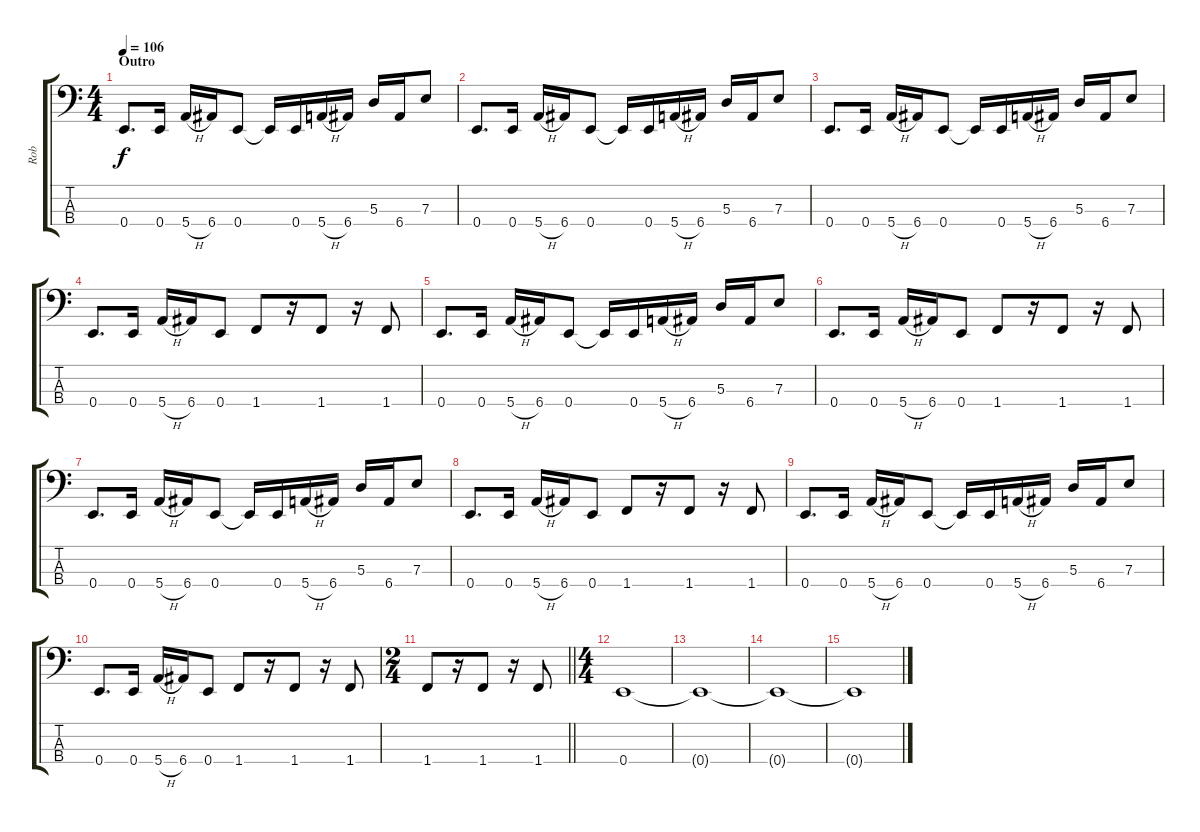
\track ("Rob" "Rob") {instrument electricbassfinger}
\staff {score tabs}
\tuning (G2 D2 A1 E1) {hide}
\ts (4 4)
\section ("" "Outro")
\tempo 106
\clef f4
\ks c
0.4.8{d dy f} 0.4.16 5.4{h}.16 6.4.16 0.4.8 0.4{t}.16 0.4.16 5.4{h}.16 6.4.16 5.3.16 6.4.16 7.3.8 |
0.4.8{d} 0.4.16 5.4{h}.16 6.4.16 0.4.8 0.4{t}.16 0.4.16 5.4{h}.16 6.4.16 5.3.16 6.4.16 7.3.8 |
0.4.8{d} 0.4.16 5.4{h}.16 6.4.16 0.4.8 0.4{t}.16 0.4.16 5.4{h}.16 6.4.16 5.3.16 6.4.16 7.3.8 |
0.4.8{d} 0.4.16 5.4{h}.16 6.4.16 0.4.8 1.4.8 r.16 1.4.8 r.16 1.4.8 |
0.4.8{d} 0.4.16 5.4{h}.16 6.4.16 0.4.8 0.4{t}.16 0.4.16 5.4{h}.16 6.4.16 5.3.16 6.4.16 7.3.8 |
0.4.8{d} 0.4.16 5.4{h}.16 6.4.16 0.4.8 1.4.8 r.16 1.4.8 r.16 1.4.8 |
0.4.8{d} 0.4.16 5.4{h}.16 6.4.16 0.4.8 0.4{t}.16 0.4.16 5.4{h}.16 6.4.16 5.3.16 6.4.16 7.3.8 |
0.4.8{d} 0.4.16 5.4{h}.16 6.4.16 0.4.8 1.4.8 r.16 1.4.8 r.16 1.4.8 |
0.4.8{d} 0.4.16 5.4{h}.16 6.4.16 0.4.8 0.4{t}.16 0.4.16 5.4{h}.16 6.4.16 5.3.16 6.4.16 7.3.8 |
0.4.8{d} 0.4.16 5.4{h}.16 6.4.16 0.4.8 1.4.8 r.16 1.4.8 r.16 1.4.8 |
\ts (2 4)
\barLineRight lightlight
1.4.8 r.16 1.4.8 r.16 1.4.8 |
\ts (4 4)
0.4.1 |
0.4{t}.1 |
0.4{t}.1{volume 0} |
0.4{t}.1
